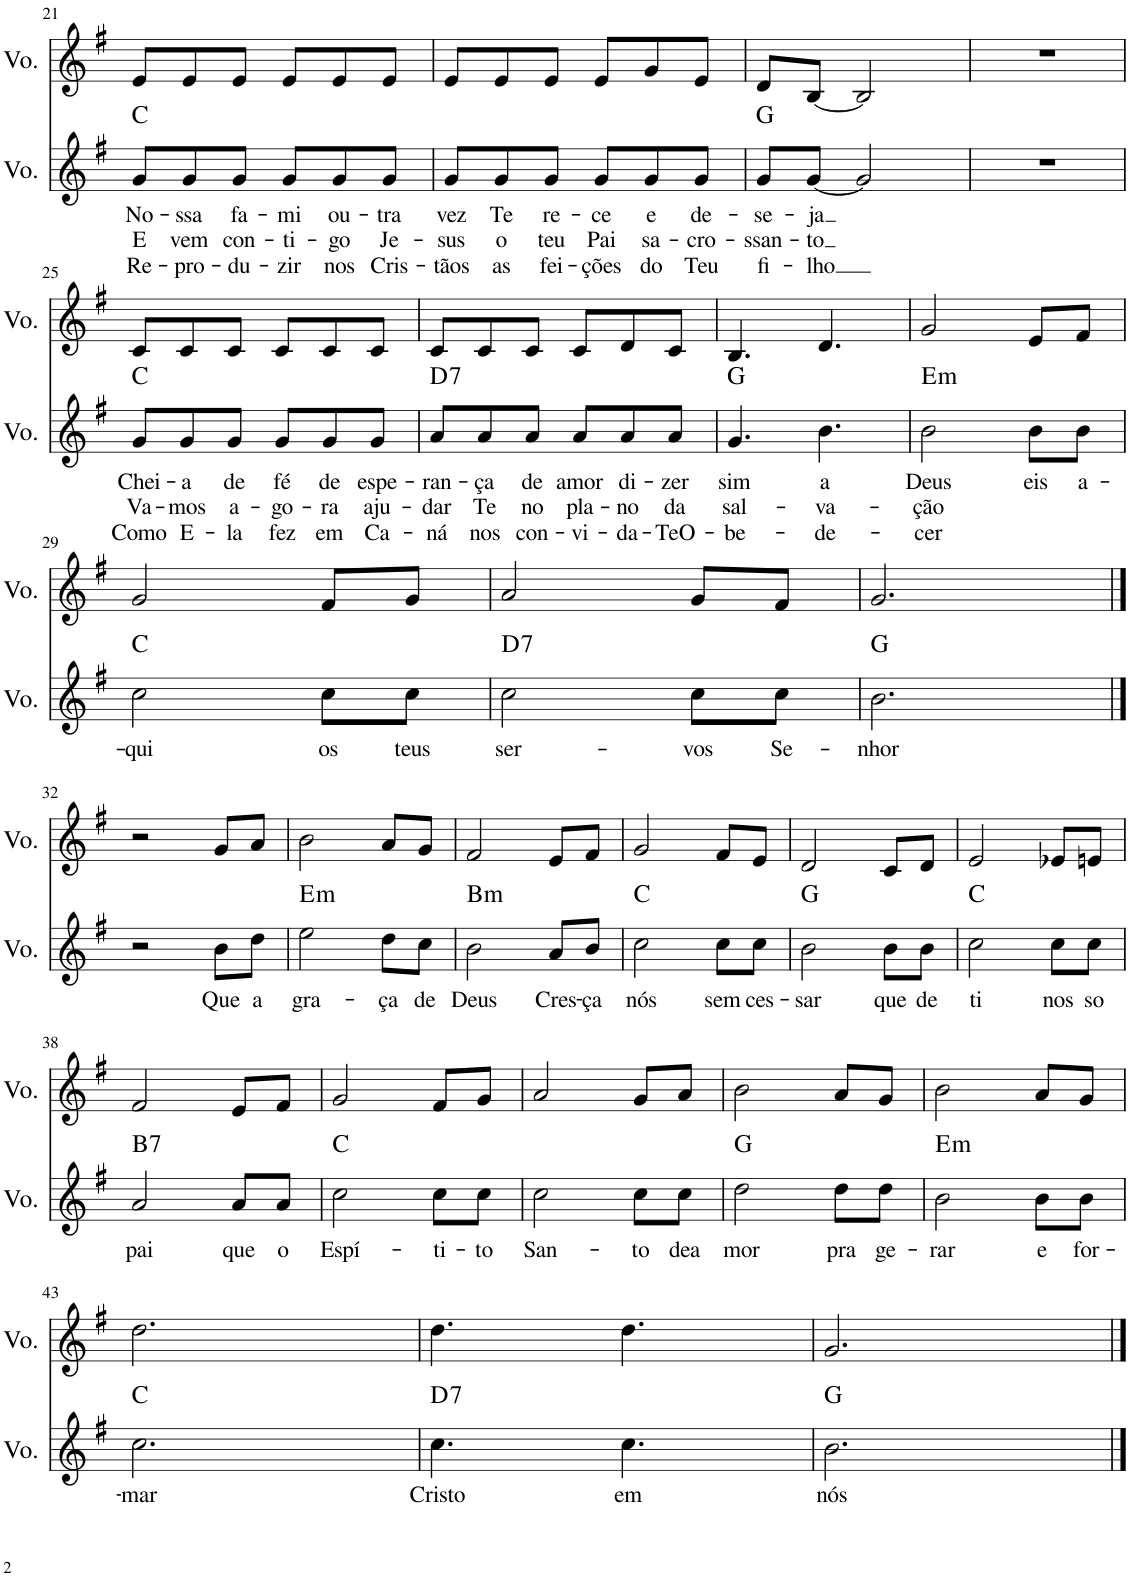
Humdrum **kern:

**kern	**text	**text	**text	**harte	**kern
*part2	*part2	*part2	*part2	*part2	*part1
*staff2	*staff2	*staff2	*staff2	*	*staff1
*I"Voice	*	*	*	*	*I"Voice
*I'Vo.	*	*	*	*	*I'Vo.
!!LO:PB:g=z
*clefG2	*	*	*	*	*clefG2
*k[f#]	*	*	*	*	*k[f#]
*M6/8	*	*	*	*	*M6/8
=21	=21	=21	=21	=21	=21
!	!LO:LY:b	!LO:LY:b	!LO:LY:b	!	!
8g/L	No-	E	Re-	C:maj	8e/L
!	!LO:LY:b	!LO:LY:b	!LO:LY:b	!	!
8g/	-ssa	vem	-pro-	.	8e/
!	!LO:LY:b	!LO:LY:b	!LO:LY:b	!	!
8g/J	fa-	con-	-du-	.	8e/J
!	!LO:LY:b	!LO:LY:b	!LO:LY:b	!	!
8g/L	-mi	-ti-	zir	.	8e/L
!	!LO:LY:b	!LO:LY:b	!LO:LY:b	!	!
8g/	ou-	-go	nos	.	8e/
!	!LO:LY:b	!LO:LY:b	!LO:LY:b	!	!
8g/J	-tra	Je-	Cris-	.	8e/J
=22	=22	=22	=22	=22	=22
!	!LO:LY:b	!LO:LY:b	!LO:LY:b	!	!
8g/L	vez	-sus	-tãos	.	8e/L
!	!LO:LY:b	!LO:LY:b	!LO:LY:b	!	!
8g/	Te	o	as	.	8e/
!	!LO:LY:b	!LO:LY:b	!LO:LY:b	!	!
8g/J	re-	teu	fei-	.	8e/J
!	!LO:LY:b	!LO:LY:b	!LO:LY:b	!	!
8g/L	-ce	Pai	-ções	.	8e/L
!	!LO:LY:b	!LO:LY:b	!LO:LY:b	!	!
8g/	e	sa-	do	.	8g/
!	!LO:LY:b	!LO:LY:b	!LO:LY:b	!	!
8g/J	de-	-cro-	Teu	.	8e/J
=23	=23	=23	=23	=23	=23
!	!LO:LY:b	!LO:LY:b	!LO:LY:b	!	!
8g/L	-se-	-ssan-	fi-	G:maj	8d/L
!	!LO:LY:b	!LO:LY:b	!LO:LY:b	!	!
[8g/J	-ja	-to	-lho	.	[8B/J
2g/]	.	.	.	.	2B/]
=24	=24	=24	=24	=24	=24
2.r	.	.	.	.	2.r
!!LO:LB:g=z
=25	=25	=25	=25	=25	=25
!	!LO:LY:b	!LO:LY:b	!LO:LY:b	!	!
8g/L	Chei-	Va-	Como	C:maj	8c/L
!	!LO:LY:b	!LO:LY:b	!LO:LY:b	!	!
8g/	-a	-mos	E-	.	8c/
!	!LO:LY:b	!LO:LY:b	!LO:LY:b	!	!
8g/J	de	a-	-la	.	8c/J
!	!LO:LY:b	!LO:LY:b	!LO:LY:b	!	!
8g/L	fé	-go-	fez	.	8c/L
!	!LO:LY:b	!LO:LY:b	!LO:LY:b	!	!
8g/	de	-ra	em	.	8c/
!	!LO:LY:b	!LO:LY:b	!LO:LY:b	!	!
8g/J	espe-	aju-	Ca-	.	8c/J
=26	=26	=26	=26	=26	=26
!	!LO:LY:b	!LO:LY:b	!LO:LY:b	!LO:H:kt=7	!
8a/L	-ran-	-dar	-ná	D:7	8c/L
!	!LO:LY:b	!LO:LY:b	!LO:LY:b	!	!
8a/	-ça	Te	nos	.	8c/
!	!LO:LY:b	!LO:LY:b	!LO:LY:b	!	!
8a/J	de	no	con-	.	8c/J
!	!LO:LY:b	!LO:LY:b	!LO:LY:b	!	!
8a/L	amor	pla-	-vi-	.	8c/L
!	!LO:LY:b	!LO:LY:b	!LO:LY:b	!	!
8a/	di-	-no	-da-	.	8d/
!	!LO:LY:b	!LO:LY:b	!LO:LY:b	!	!
8a/J	-zer	da	-TeO-	.	8c/J
=27	=27	=27	=27	=27	=27
!	!LO:LY:b	!LO:LY:b	!LO:LY:b	!	!
4.g/	sim	sal-	-be-	G:maj	4.B/
!	!LO:LY:b	!LO:LY:b	!LO:LY:b	!	!
4.b\	a	-va-	-de-	.	4.d/
=28	=28	=28	=28	=28	=28
!	!LO:LY:b	!LO:LY:b	!LO:LY:b	!LO:H:kt=m	!
2b\	Deus	-ção	-cer	E:min	2g/
!	!LO:LY:b	!	!	!	!
8b\L	eis	.	.	.	8e/L
!	!LO:LY:b	!	!	!	!
8b\J	a-	.	.	.	8f#/J
!!LO:LB:g=z
=29	=29	=29	=29	=29	=29
!	!LO:LY:b	!	!	!	!
2cc\	-qui	.	.	C:maj	2g/
!	!LO:LY:b	!	!	!	!
8cc\L	os	.	.	.	8f#/L
!	!LO:LY:b	!	!	!	!
8cc\J	teus	.	.	.	8g/J
=30	=30	=30	=30	=30	=30
!	!LO:LY:b	!	!	!LO:H:kt=7	!
2cc\	ser-	.	.	D:7	2a/
!	!LO:LY:b	!	!	!	!
8cc\L	-vos	.	.	.	8g/L
!	!LO:LY:b	!	!	!	!
8cc\J	Se-	.	.	.	8f#/J
=31	=31	=31	=31	=31	=31
!	!LO:LY:b	!	!	!	!
2.b\	-nhor	.	.	G:maj	2.g/
!!LO:LB:g=z
==32	==32	==32	==32	==32	==32
2r	.	.	.	.	2r
!	!LO:LY:b	!	!	!	!
8b\L	Que	.	.	.	8g/L
!	!LO:LY:b	!	!	!	!
8dd\J	a	.	.	.	8a/J
=33	=33	=33	=33	=33	=33
!	!LO:LY:b	!	!	!LO:H:kt=m	!
2ee\	gra-	.	.	E:min	2b\
!	!LO:LY:b	!	!	!	!
8dd\L	-ça	.	.	.	8a/L
!	!LO:LY:b	!	!	!	!
8cc\J	de	.	.	.	8g/J
=34	=34	=34	=34	=34	=34
!	!LO:LY:b	!	!	!LO:H:kt=m	!
2b\	Deus	.	.	B:min	2f#/
!	!LO:LY:b	!	!	!	!
8a/L	Cres-	.	.	.	8e/L
!	!LO:LY:b	!	!	!	!
8b/J	-ça	.	.	.	8f#/J
=35	=35	=35	=35	=35	=35
!	!LO:LY:b	!	!	!	!
2cc\	nós	.	.	C:maj	2g/
!	!LO:LY:b	!	!	!	!
8cc\L	sem	.	.	.	8f#/L
!	!LO:LY:b	!	!	!	!
8cc\J	ces-	.	.	.	8e/J
=36	=36	=36	=36	=36	=36
!	!LO:LY:b	!	!	!	!
2b\	-sar	.	.	G:maj	2d/
!	!LO:LY:b	!	!	!	!
8b\L	que	.	.	.	8c/L
!	!LO:LY:b	!	!	!	!
8b\J	de	.	.	.	8d/J
=37	=37	=37	=37	=37	=37
!	!LO:LY:b	!	!	!	!
2cc\	ti	.	.	C:maj	2e/
!	!LO:LY:b	!	!	!	!
8cc\L	nos	.	.	.	8e-X/L
!	!LO:LY:b	!	!	!	!
8cc\J	so	.	.	.	8en/J
!!LO:LB:g=z
=38	=38	=38	=38	=38	=38
!	!LO:LY:b	!	!	!LO:H:kt=7	!
2a/	pai	.	.	B:7	2f#/
!	!LO:LY:b	!	!	!	!
8a/L	que	.	.	.	8e/L
!	!LO:LY:b	!	!	!	!
8a/J	o	.	.	.	8f#/J
=39	=39	=39	=39	=39	=39
!	!LO:LY:b	!	!	!	!
2cc\	Espí-	.	.	C:maj	2g/
!	!LO:LY:b	!	!	!	!
8cc\L	-ti-	.	.	.	8f#/L
!	!LO:LY:b	!	!	!	!
8cc\J	-to	.	.	.	8g/J
=40	=40	=40	=40	=40	=40
!	!LO:LY:b	!	!	!	!
2cc\	San-	.	.	.	2a/
!	!LO:LY:b	!	!	!	!
8cc\L	-to	.	.	.	8g/L
!	!LO:LY:b	!	!	!	!
8cc\J	dea	.	.	.	8a/J
=41	=41	=41	=41	=41	=41
!	!LO:LY:b	!	!	!	!
2dd\	mor	.	.	G:maj	2b\
!	!LO:LY:b	!	!	!	!
8dd\L	pra	.	.	.	8a/L
!	!LO:LY:b	!	!	!	!
8dd\J	ge-	.	.	.	8g/J
=42	=42	=42	=42	=42	=42
!	!LO:LY:b	!	!	!LO:H:kt=m	!
2b\	-rar	.	.	E:min	2b\
!	!LO:LY:b	!	!	!	!
8b\L	e	.	.	.	8a/L
!	!LO:LY:b	!	!	!	!
8b\J	for-	.	.	.	8g/J
!!LO:LB:g=z
=43	=43	=43	=43	=43	=43
!	!LO:LY:b	!	!	!	!
2.cc\	-mar	.	.	C:maj	2.dd\
=44	=44	=44	=44	=44	=44
!	!LO:LY:b	!	!	!LO:H:kt=7	!
4.cc\	Cristo	.	.	D:7	4.dd\
!	!LO:LY:b	!	!	!	!
4.cc\	em	.	.	.	4.dd\
=45	=45	=45	=45	=45	=45
!	!LO:LY:b	!	!	!	!
2.b\	nós	.	.	G:maj	2.g/
==	==	==	==	==	==
*-	*-	*-	*-	*-	*-
